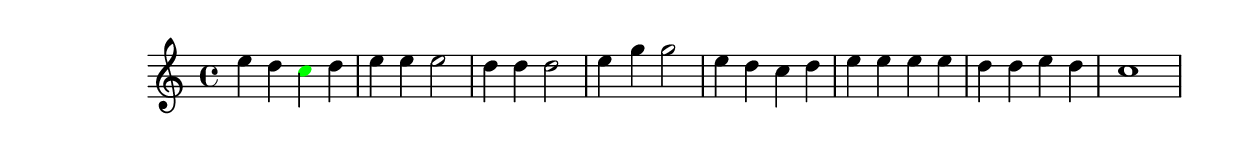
\version "2.18.2"
\language "english"

\header {
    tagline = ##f
}

\layout {}

\paper {}

\score {
    \new Staff
    {
        {   % measure
            \time 4/4
            \tweak color #black
            e''4
            \tweak color #black
            d''4
            \tweak color #green
            c''4
            d''4
        }   % measure
        {   % measure
            e''4
            e''4
            e''2
        }   % measure
        {   % measure
            d''4
            d''4
            d''2
        }   % measure
        {   % measure
            e''4
            g''4
            g''2
        }   % measure
        {   % measure
            e''4
            d''4
            c''4
            d''4
        }   % measure
        {   % measure
            e''4
            e''4
            e''4
            e''4
        }   % measure
        {   % measure
            d''4
            d''4
            e''4
            d''4
        }   % measure
        {   % measure
            c''1
        }   % measure
    }
}